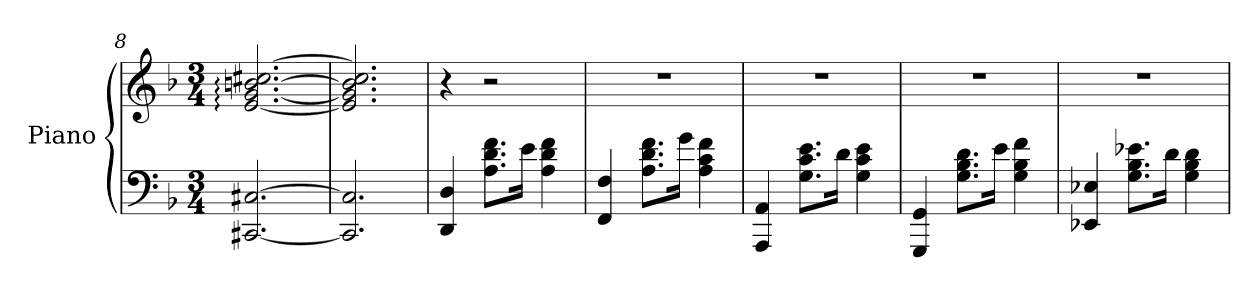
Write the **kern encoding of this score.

**kern	**kern
*part1	*part1
*staff2	*staff1
*I"Piano	*
*clefF4	*clefG2
*k[b-]	*k[b-]
*M3/4	*M3/4
=8	=8
[2.CC#X/ [2.C#X/	[2.e/: [2.g/: [2.bn/: [2.cc#X/:
=9	=9
2.CC#/] 2.C#/]	2.e/] 2.g/] 2.b/] 2.cc#/]
!!LO:LB:g=z
=10	=10
*	*MM140
4DD/ 4D/	4r
8.A\ 8.d\ 8.f\L	2r
16e\Jk	.
4A\ 4d\ 4f\	.
=11	=11
4FF/ 4F/	2.r
8.A\ 8.d\ 8.f\L	.
16g\Jk	.
4A\ 4c\ 4f\	.
=12	=12
4AAA/ 4AA/	2.r
8.G\ 8.c\ 8.e\L	.
16d\Jk	.
4G\ 4c\ 4e\	.
=13	=13
4GGG/ 4GG/	2.r
8.G\ 8.B-\ 8.d\L	.
16e\Jk	.
4G\ 4B-\ 4f\	.
=14	=14
4EE-X/ 4E-X/	2.r
8.G\ 8.B-\ 8.e-X\L	.
16d\Jk	.
4G\ 4B-\ 4d\	.
=	=
*-	*-
